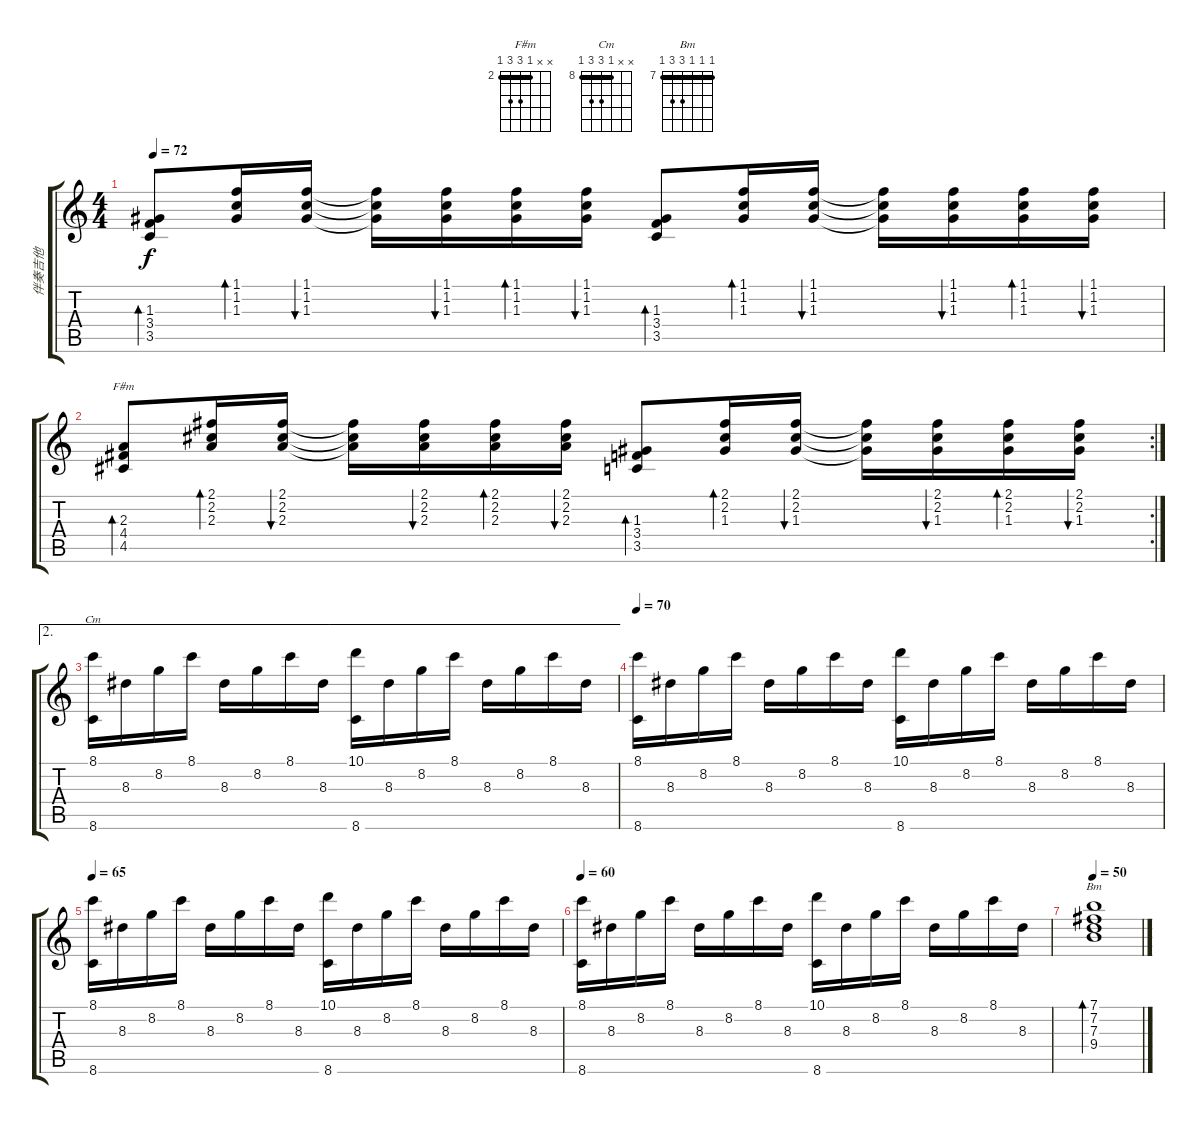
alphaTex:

\track ("伴奏吉他" "伴奏吉他") {instrument overdrivenguitar}
\staff {score tabs}
\tuning (E4 B3 G3 D3 A2 E2) {hide}
\chord ("F#m" x x 2 4 4 2) {firstfret 2 barre 2}
\chord ("Cm" x x 8 10 10 8) {firstfret 8 barre 8}
\chord ("Bm" 7 7 7 9 9 7) {firstfret 7 barre 7}
\ts (4 4)
\tempo 72
\clef g2
\ks c
(1.3 3.4 3.5).8{bd 60 dy f} (1.1 1.2 1.3).16{bd 60} (1.1 1.2 1.3).16{bu 60} (1.1{t} 1.2{t} 1.3{t}).16 (1.1 1.2 1.3).16{bu 60} (1.1 1.2 1.3).16{bd 60} (1.1 1.2 1.3).16{bu 60} (1.3 3.4 3.5).8{bd 60} (1.1 1.2 1.3).16{bd 60} (1.1 1.2 1.3).16{bu 60} (1.1{t} 1.2{t} 1.3{t}).16 (1.1 1.2 1.3).16{bu 60} (1.1 1.2 1.3).16{bd 60} (1.1 1.2 1.3).16{bu 60} |
\rc 2
(2.3 4.4 4.5).8{bd 60 ch "F#m"} (2.1 2.2 2.3).16{bd 60} (2.1 2.2 2.3).16{bu 60} (2.1{t} 2.2{t} 2.3{t}).16 (2.1 2.2 2.3).16{bu 60} (2.1 2.2 2.3).16{bd 60} (2.1 2.2 2.3).16{bu 60} (1.3 3.4 3.5).8{bd 60} (2.1 2.2 1.3).16{bd 60} (2.1 2.2 1.3).16{bu 60} (2.1{t} 2.2{t} 1.3{t}).16 (2.1 2.2 1.3).16{bu 60} (2.1 2.2 1.3).16{bd 60} (2.1 2.2 1.3).16{bu 60} |
\ae 2
(8.1 8.6).16{ch "Cm"} 8.3.16 8.2.16 8.1.16 8.3.16 8.2.16 8.1.16 8.3.16 (10.1 8.6).16 8.3.16 8.2.16 8.1.16 8.3.16 8.2.16 8.1.16 8.3.16 |
\tempo 70
(8.1 8.6).16 8.3.16 8.2.16 8.1.16 8.3.16 8.2.16 8.1.16 8.3.16 (10.1 8.6).16 8.3.16 8.2.16 8.1.16 8.3.16 8.2.16 8.1.16 8.3.16 |
\tempo 65
(8.1 8.6).16 8.3.16 8.2.16 8.1.16 8.3.16 8.2.16 8.1.16 8.3.16 (10.1 8.6).16 8.3.16 8.2.16 8.1.16 8.3.16 8.2.16 8.1.16 8.3.16 |
\tempo 60
(8.1 8.6).16 8.3.16 8.2.16 8.1.16 8.3.16 8.2.16 8.1.16 8.3.16 (10.1 8.6).16 8.3.16 8.2.16 8.1.16 8.3.16 8.2.16 8.1.16 8.3.16 |
\tempo 50
(7.1 7.2 7.3 9.4).1{bd 240 ch "Bm"}
